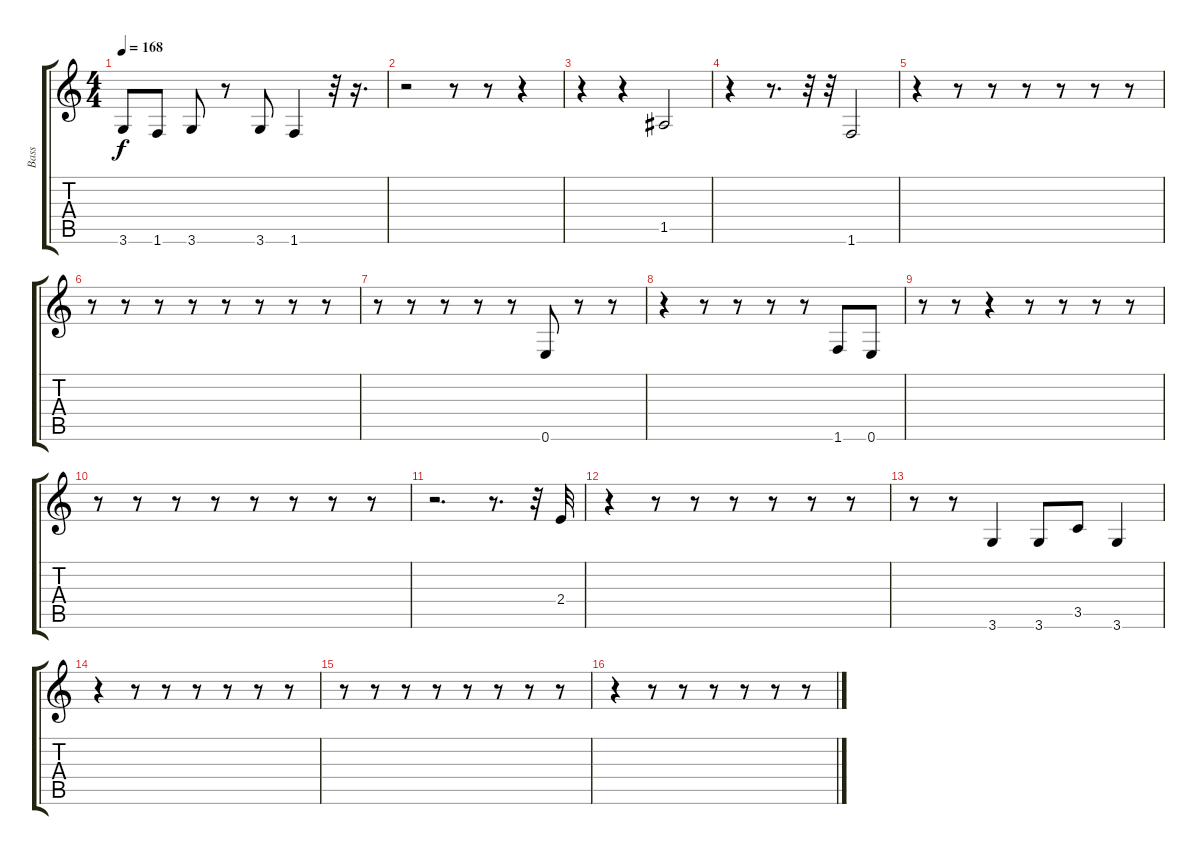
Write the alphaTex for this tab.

\track ("Bass" "Bass") {instrument electricbasspick}
\staff {score tabs}
\tuning (E4 B3 G3 D3 A2 E2) {hide}
\ts (4 4)
\tempo 168
\clef g2
\ks c
3.6{t}.8{dy f} 1.6.8 3.6.8 r.8 3.6.8 1.6.4 r.32 r.16{d} |
r.2 r.8 r.8 r.4 |
r.4 r.4 1.5.2 |
r.4 r.8{d} r.32 r.32 1.6.2 |
r.4 r.8 r.8 r.8 r.8 r.8 r.8 |
r.8 r.8 r.8 r.8 r.8 r.8 r.8 r.8 |
r.8 r.8 r.8 r.8 r.8 0.6.8 r.8 r.8 |
r.4 r.8 r.8 r.8 r.8 1.6.8 0.6.8 |
r.8 r.8 r.4 r.8 r.8 r.8 r.8 |
r.8 r.8 r.8 r.8 r.8 r.8 r.8 r.8 |
r.2{d} r.8{d} r.32 2.4.32 |
r.4 r.8 r.8 r.8 r.8 r.8 r.8 |
r.8 r.8 3.6.4 3.6.8 3.5.8 3.6.4 |
r.4 r.8 r.8 r.8 r.8 r.8 r.8 |
r.8 r.8 r.8 r.8 r.8 r.8 r.8 r.8 |
r.4 r.8 r.8 r.8 r.8 r.8 r.8
